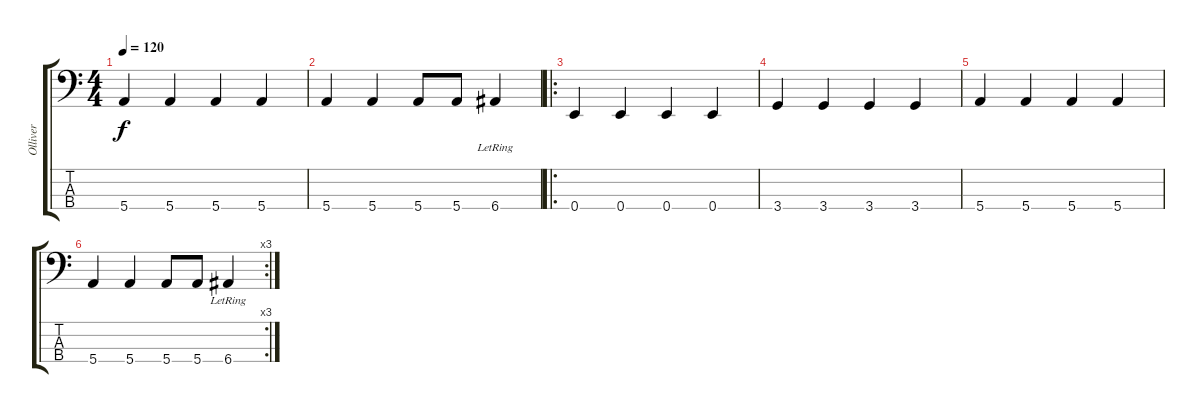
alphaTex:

\track ("Olliver" "Olliver") {instrument electricbassfinger}
\staff {score tabs}
\tuning (G2 D2 A1 E1) {hide}
\ts (4 4)
\tempo 120
\clef f4
\ks c
5.4.4{dy f} 5.4.4 5.4.4 5.4.4 |
5.4.4 5.4.4 5.4.8 5.4.8 6.4{lr}.4 |
\ro
0.4.4 0.4.4 0.4.4 0.4.4 |
3.4.4 3.4.4 3.4.4 3.4.4 |
5.4.4 5.4.4 5.4.4 5.4.4 |
\rc 3
5.4.4 5.4.4 5.4.8 5.4.8 6.4{lr}.4
